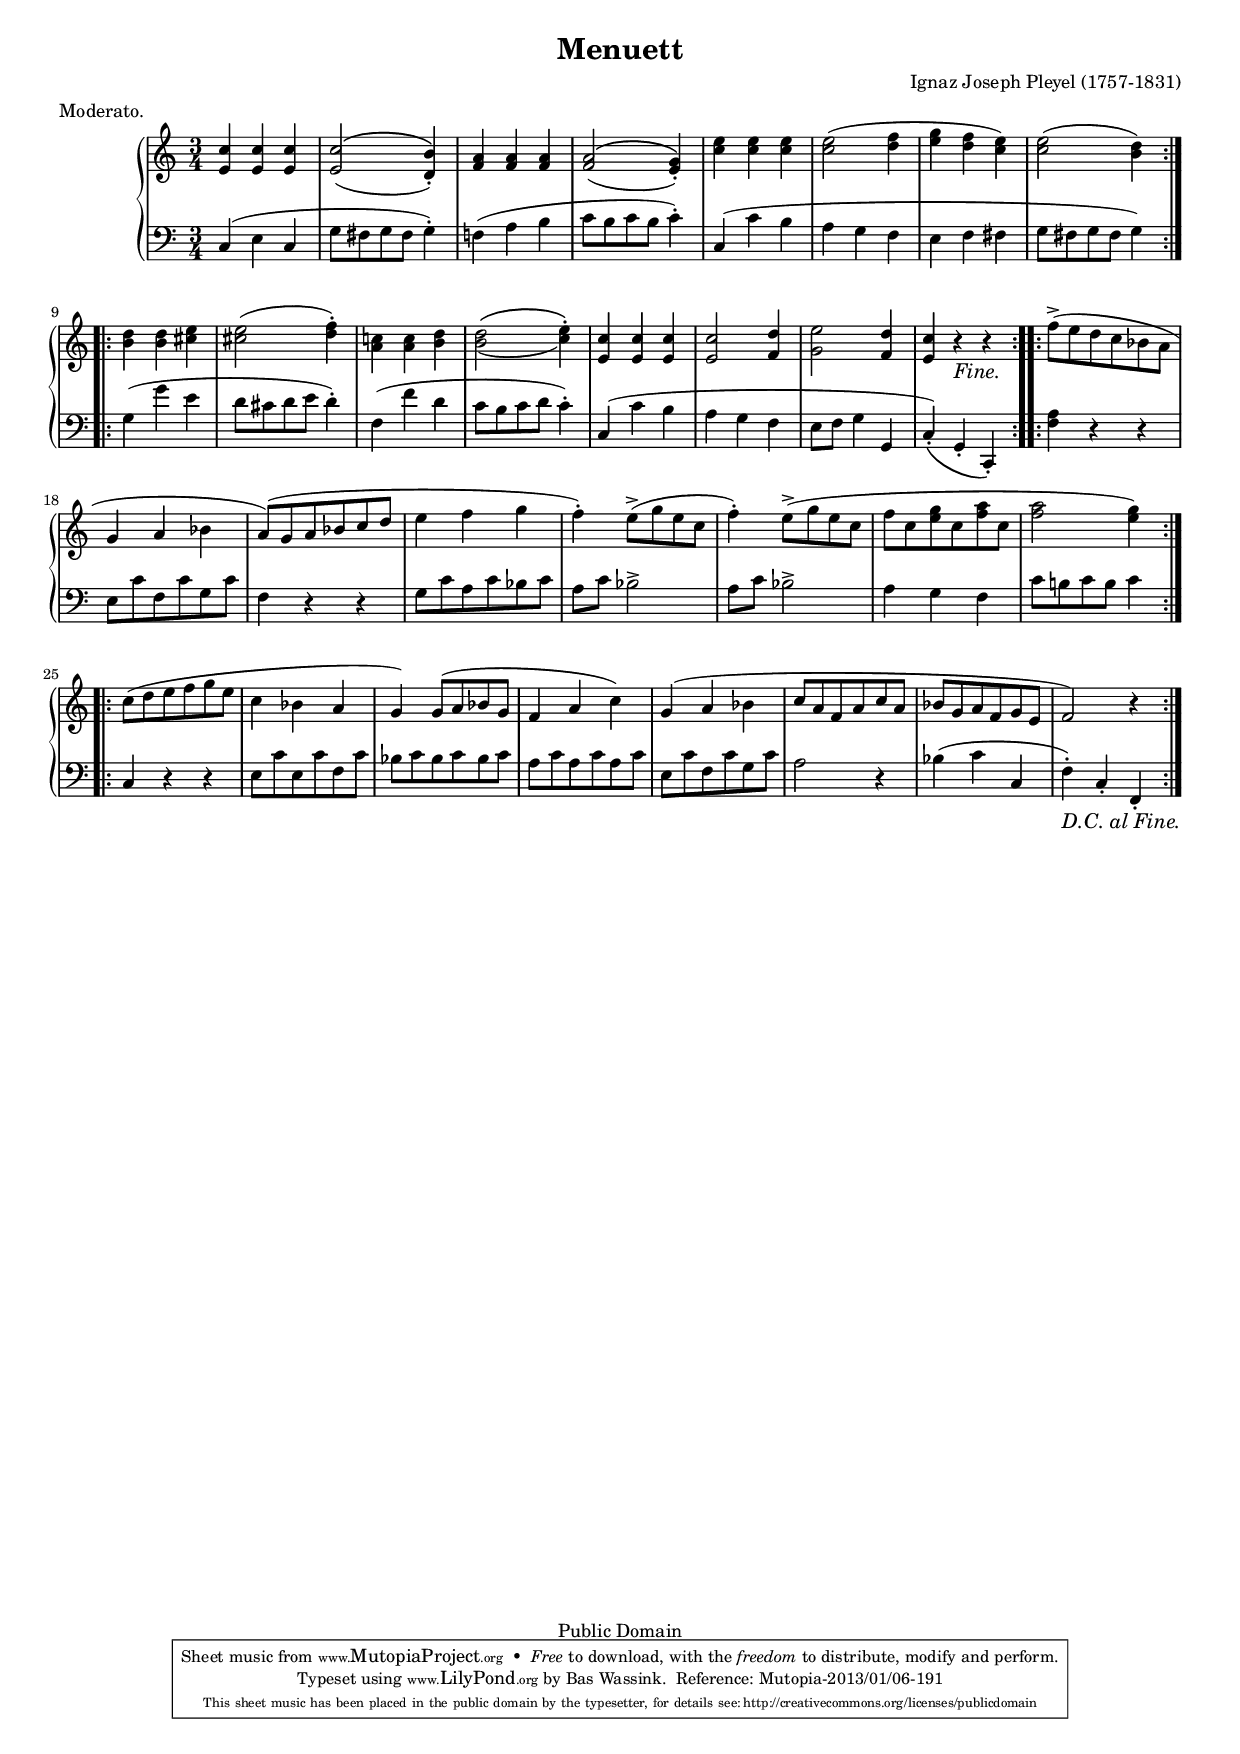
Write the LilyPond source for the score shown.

\version "2.16.1"
#(set-global-staff-size 16)
\include "nederlands.ly"
\header {
  title             = "Menuett"
  composer          = "Ignaz Joseph Pleyel (1757-1831)"
  meter             = "Moderato."
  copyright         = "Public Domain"
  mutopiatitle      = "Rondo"
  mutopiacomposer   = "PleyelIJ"
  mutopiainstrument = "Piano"
  date              = "18th Century"
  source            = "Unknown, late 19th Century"
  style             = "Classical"
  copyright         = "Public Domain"
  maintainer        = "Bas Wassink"
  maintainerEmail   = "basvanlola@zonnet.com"

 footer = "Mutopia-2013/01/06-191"
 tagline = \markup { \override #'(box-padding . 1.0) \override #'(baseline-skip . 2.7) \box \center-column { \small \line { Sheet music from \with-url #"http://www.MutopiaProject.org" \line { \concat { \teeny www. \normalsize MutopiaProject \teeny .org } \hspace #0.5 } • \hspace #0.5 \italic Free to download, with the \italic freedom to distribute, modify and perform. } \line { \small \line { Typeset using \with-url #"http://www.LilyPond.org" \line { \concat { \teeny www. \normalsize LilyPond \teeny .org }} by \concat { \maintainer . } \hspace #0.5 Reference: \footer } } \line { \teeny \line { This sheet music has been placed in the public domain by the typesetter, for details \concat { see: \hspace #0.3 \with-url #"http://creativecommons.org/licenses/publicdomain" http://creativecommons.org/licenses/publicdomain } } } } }
}

Global =  {\key c\major \time 3/4}
slurUp = \override Slur   #'direction = #1
slurDown = \override Slur   #'direction = #-1
phraseUp = \override PhrasingSlur   #'direction = #1
phraseDown = \override PhrasingSlur   #'direction = #-1

VoiceI =  \relative c' {
  \repeat volta 2 {
  \stemNeutral <e c'>4 <e c'> <e c'>
  \slurDown \phraseUp <e  c'  >2(\( <d b'>4\))-.
  <f a> <f a> <f a>
  <f  a  >2(\( <e g>4\))-.
  
  <c' e> <c e> <c e>
  \slurUp <c e >2( <d f>4
  <e g> <d f> <c e>)
  <c e >2( <b d>4)
  }
  
  \repeat volta 2 {
  <b d> <b d> <cis e>
  <cis e >2( <d f>4)-.
  <a c!> <a c> <b d>
  \slurDown <b  d >2(\( <c e>4\))-.
  
  <e, c'> <e c'> <e c'>
  <e c'>2 <f d'>4
  <g e'>2 <f d'>4
  <e c'> r_ \markup{\large {\italic {"Fine."}}} r
  }
  
  \repeat volta 2 {
  \slurUp f'8-> ( e d c bes a
  g4 a bes
   a8) ( g a bes c d
  e4 f g
  
   f)-. e8-> ( g e c
   f4)-. e8-> ( g e c
  f c <e g> c <f a> c
  <f a>2 <e g>4)
  }
  
  \repeat volta 2 {
  c8 ( d e f g e
  c4 bes a
   g) g8 ( a bes g
  f4 a  c)
  
  g ( a bes
  c8 a f a c a
  bes g a f g e
   f2) r4
  }
  }
VoiceII =  \relative c {
  \stemNeutral \slurUp c4 ( e c
  g'8 fis g fis  g4)-.
  f! ( a b
  c8 b c b  c4)-.
  
  c, ( c' b
  a g f
  e f fis
  g8 fis g fis  g4) 
  
  g ( g' e
  d8 cis d e  d4)-.
  f, ( f' d
  c8 b c d  c4)-.
  
  c, ( c' b
  a g f
  \phraseDown e8 f g4 g,
   c)-. \( g-.  c,\)-. 
  
  <f' a> r r
  e8 c' f, c' g c
  f,4 r r
  g8 c a c bes c
  
  a c bes2->
  a8 c bes2->
  a4 g f
  c'8 b! c b c4
  
  c, r r
  e8 c' e, c' f, c'
  bes c bes c bes c
  a c a c a c
  
  e, c' f, c' g c
  a2 r4
  bes ( c c,
   f)-._ \markup{\large {\italic {"D.C. al Fine."}}} c-. f,-.
  }

\score { {
\context PianoStaff <<
  \set PianoStaff.midiInstrument = "bright acoustic"
  \context Staff = "up" <<
    \Global \clef treble
    \context Voice=VcI \VoiceI
  >>
  \context Staff = "down" <<
    \Global \clef bass
    \context Voice=VcII \VoiceII
  >>
>>
}
\layout {}

  \midi {
    \tempo 4 = 104
    }
}
